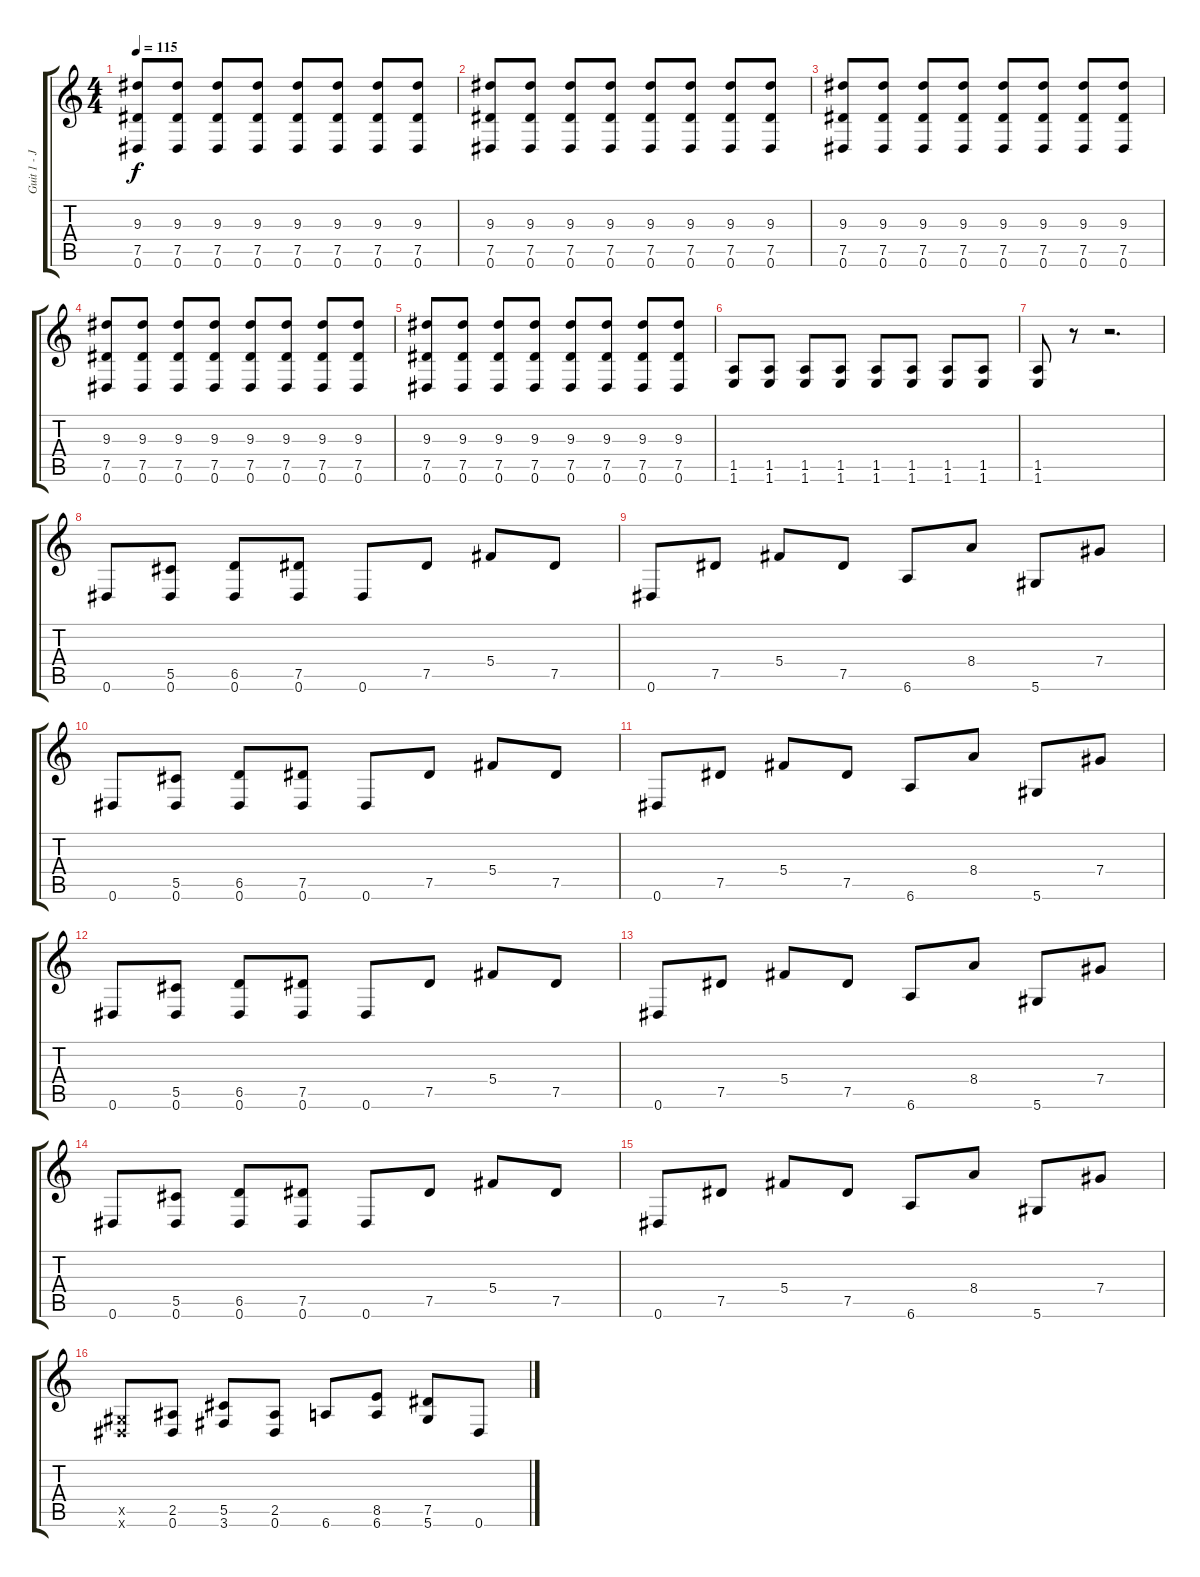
\track ("Guit 1 - James Hetfield?" "Guit 1 - J") {instrument distortionguitar}
\staff {score tabs}
\tuning (Eb4 Bb3 Gb3 Db3 Ab2 Eb2) {hide}
\ts (4 4)
\tempo 115
\clef g2
\ks c
(9.3 7.5 0.6).8{dy f} (9.3 7.5 0.6).8 (9.3 7.5 0.6).8 (9.3 7.5 0.6).8 (9.3 7.5 0.6).8 (9.3 7.5 0.6).8 (9.3 7.5 0.6).8 (9.3 7.5 0.6).8 |
(9.3 7.5 0.6).8 (9.3 7.5 0.6).8 (9.3 7.5 0.6).8 (9.3 7.5 0.6).8 (9.3 7.5 0.6).8 (9.3 7.5 0.6).8 (9.3 7.5 0.6).8 (9.3 7.5 0.6).8 |
(9.3 7.5 0.6).8 (9.3 7.5 0.6).8 (9.3 7.5 0.6).8 (9.3 7.5 0.6).8 (9.3 7.5 0.6).8 (9.3 7.5 0.6).8 (9.3 7.5 0.6).8 (9.3 7.5 0.6).8 |
(9.3 7.5 0.6).8 (9.3 7.5 0.6).8 (9.3 7.5 0.6).8 (9.3 7.5 0.6).8 (9.3 7.5 0.6).8 (9.3 7.5 0.6).8 (9.3 7.5 0.6).8 (9.3 7.5 0.6).8 |
(9.3 7.5 0.6).8 (9.3 7.5 0.6).8 (9.3 7.5 0.6).8 (9.3 7.5 0.6).8 (9.3 7.5 0.6).8 (9.3 7.5 0.6).8 (9.3 7.5 0.6).8 (9.3 7.5 0.6).8 |
(1.5 1.6).8 (1.5 1.6).8 (1.5 1.6).8 (1.5 1.6).8 (1.5 1.6).8 (1.5 1.6).8 (1.5 1.6).8 (1.5 1.6).8 |
(1.5 1.6).8 r.8 r.2{d} |
0.6.8 (5.5 0.6).8 (6.5 0.6).8 (7.5 0.6).8 0.6.8 7.5.8 5.4.8 7.5.8 |
0.6.8 7.5.8 5.4.8 7.5.8 6.6.8 8.4.8 5.6.8 7.4.8 |
0.6.8 (5.5 0.6).8 (6.5 0.6).8 (7.5 0.6).8 0.6.8 7.5.8 5.4.8 7.5.8 |
0.6.8 7.5.8 5.4.8 7.5.8 6.6.8 8.4.8 5.6.8 7.4.8 |
0.6.8 (5.5 0.6).8 (6.5 0.6).8 (7.5 0.6).8 0.6.8 7.5.8 5.4.8 7.5.8 |
0.6.8 7.5.8 5.4.8 7.5.8 6.6.8 8.4.8 5.6.8 7.4.8 |
0.6.8 (5.5 0.6).8 (6.5 0.6).8 (7.5 0.6).8 0.6.8 7.5.8 5.4.8 7.5.8 |
0.6.8 7.5.8 5.4.8 7.5.8 6.6.8 8.4.8 5.6.8 7.4.8 |
(0.5{x} 0.6{x}).8 (2.5 0.6).8 (5.5 3.6).8 (2.5 0.6).8 6.6.8 (8.5 6.6).8 (7.5 5.6).8 0.6.8
